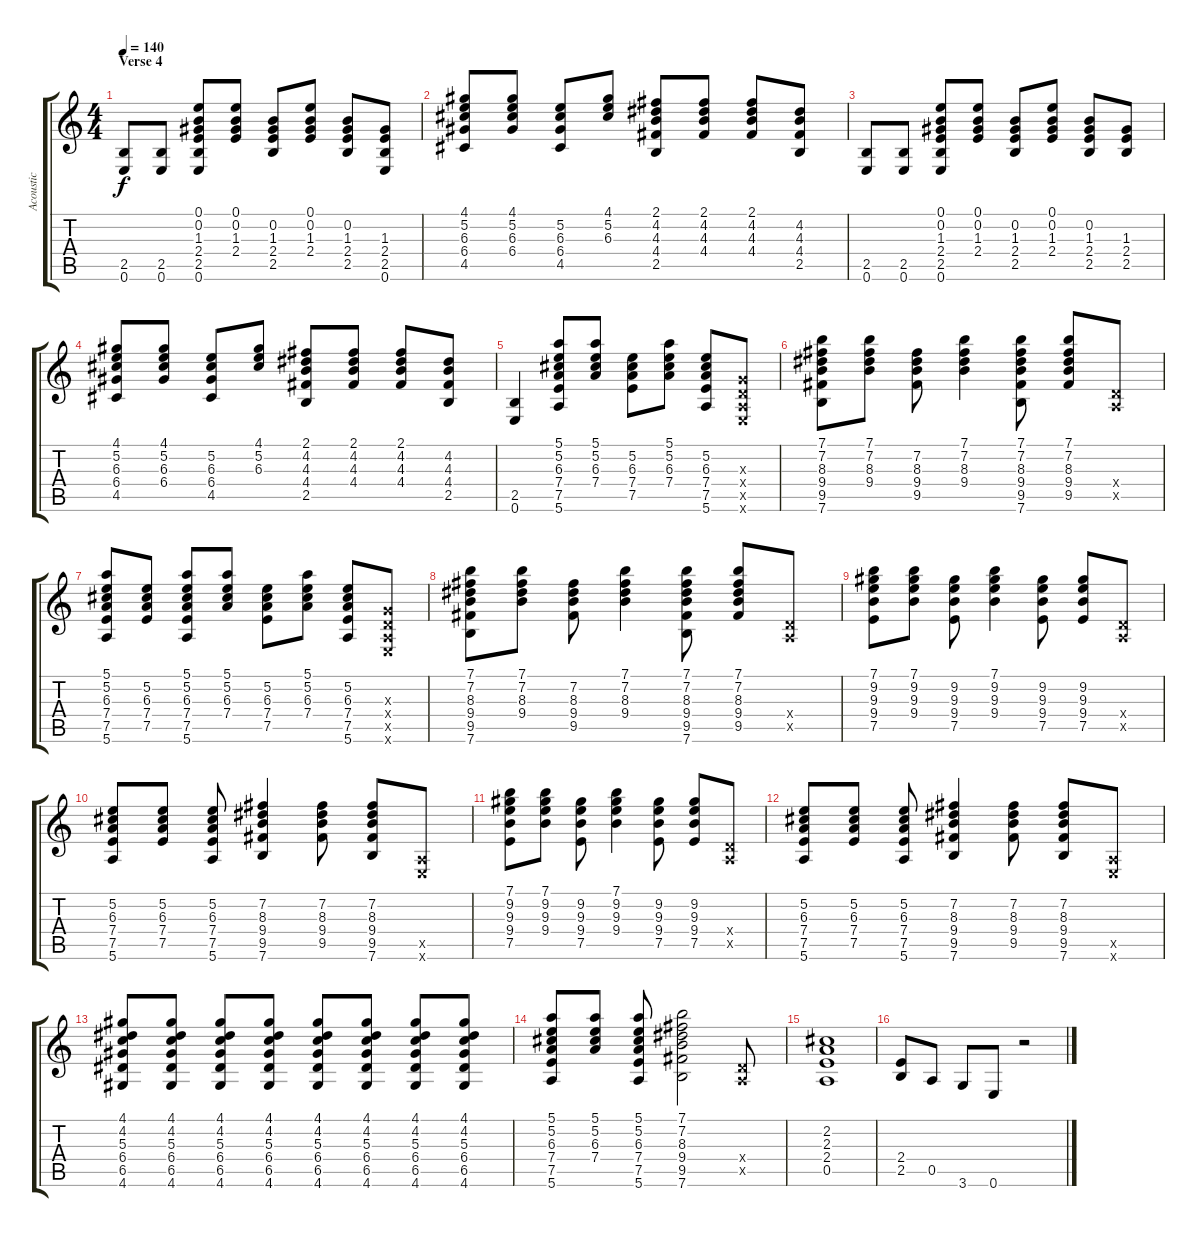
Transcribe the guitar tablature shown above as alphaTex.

\track ("Acoustic" "Acoustic") {instrument acousticguitarsteel}
\staff {score tabs}
\tuning (E4 B3 G3 D3 A2 E2) {hide}
\ts (4 4)
\section ("" "Verse 4")
\tempo 140
\clef g2
\ks c
(2.5 0.6).8{dy f} (2.5 0.6).8 (0.1 0.2 1.3 2.4 2.5 0.6).8 (0.1 0.2 1.3 2.4).8 (0.2 1.3 2.4 2.5).8 (0.1 0.2 1.3 2.4).8 (0.2 1.3 2.4 2.5).8 (1.3 2.4 2.5 0.6).8 |
(4.1 5.2 6.3 6.4 4.5).8 (4.1 5.2 6.3 6.4).8 (5.2 6.3 6.4 4.5).8 (4.1 5.2 6.3).8 (2.1 4.2 4.3 4.4 2.5).8 (2.1 4.2 4.3 4.4).8 (2.1 4.2 4.3 4.4).8 (4.2 4.3 4.4 2.5).8 |
(2.5 0.6).8 (2.5 0.6).8 (0.1 0.2 1.3 2.4 2.5 0.6).8 (0.1 0.2 1.3 2.4).8 (0.2 1.3 2.4 2.5).8 (0.1 0.2 1.3 2.4).8 (0.2 1.3 2.4 2.5).8 (1.3 2.4 2.5).8 |
(4.1 5.2 6.3 6.4 4.5).8 (4.1 5.2 6.3 6.4).8 (5.2 6.3 6.4 4.5).8 (4.1 5.2 6.3).8 (2.1 4.2 4.3 4.4 2.5).8 (2.1 4.2 4.3 4.4).8 (2.1 4.2 4.3 4.4).8 (4.2 4.3 4.4 2.5).8 |
(2.5 0.6).4 (5.1 5.2 6.3 7.4 7.5 5.6).8 (5.1 5.2 6.3 7.4).8 (5.2 6.3 7.4 7.5).8 (5.1 5.2 6.3 7.4).8 (5.2 6.3 7.4 7.5 5.6).8 (0.3{x} 0.4{x} 0.5{x} 0.6{x}).8 |
(7.1 7.2 8.3 9.4 9.5 7.6).8 (7.1 7.2 8.3 9.4).8 (7.2 8.3 9.4 9.5).8 (7.1 7.2 8.3 9.4).4 (7.1 7.2 8.3 9.4 9.5 7.6).8 (7.1 7.2 8.3 9.4 9.5).8 (0.4{x} 0.5{x}).8 |
(5.1 5.2 6.3 7.4 7.5 5.6).8 (5.2 6.3 7.4 7.5).8 (5.1 5.2 6.3 7.4 7.5 5.6).8 (5.1 5.2 6.3 7.4).8 (5.2 6.3 7.4 7.5).8 (5.1 5.2 6.3 7.4).8 (5.2 6.3 7.4 7.5 5.6).8 (0.3{x} 0.4{x} 0.5{x} 0.6{x}).8 |
(7.1 7.2 8.3 9.4 9.5 7.6).8 (7.1 7.2 8.3 9.4).8 (7.2 8.3 9.4 9.5).8 (7.1 7.2 8.3 9.4).4 (7.1 7.2 8.3 9.4 9.5 7.6).8 (7.1 7.2 8.3 9.4 9.5).8 (0.4{x} 0.5{x}).8 |
(7.1 9.2 9.3 9.4 7.5).8 (7.1 9.2 9.3 9.4).8 (9.2 9.3 9.4 7.5).8 (7.1 9.2 9.3 9.4).4 (9.2 9.3 9.4 7.5).8 (9.2 9.3 9.4 7.5).8 (0.4{x} 0.5{x}).8 |
(5.2 6.3 7.4 7.5 5.6).8 (5.2 6.3 7.4 7.5).8 (5.2 6.3 7.4 7.5 5.6).8 (7.2 8.3 9.4 9.5 7.6).4 (7.2 8.3 9.4 9.5).8 (7.2 8.3 9.4 9.5 7.6).8 (0.5{x} 0.6{x}).8 |
(7.1 9.2 9.3 9.4 7.5).8 (7.1 9.2 9.3 9.4).8 (9.2 9.3 9.4 7.5).8 (7.1 9.2 9.3 9.4).4 (9.2 9.3 9.4 7.5).8 (9.2 9.3 9.4 7.5).8 (0.4{x} 0.5{x}).8 |
(5.2 6.3 7.4 7.5 5.6).8 (5.2 6.3 7.4 7.5).8 (5.2 6.3 7.4 7.5 5.6).8 (7.2 8.3 9.4 9.5 7.6).4 (7.2 8.3 9.4 9.5).8 (7.2 8.3 9.4 9.5 7.6).8 (0.5{x} 0.6{x}).8 |
(4.1 4.2 5.3 6.4 6.5 4.6).8 (4.1 4.2 5.3 6.4 6.5 4.6).8 (4.1 4.2 5.3 6.4 6.5 4.6).8 (4.1 4.2 5.3 6.4 6.5 4.6).8 (4.1 4.2 5.3 6.4 6.5 4.6).8 (4.1 4.2 5.3 6.4 6.5 4.6).8 (4.1 4.2 5.3 6.4 6.5 4.6).8 (4.1 4.2 5.3 6.4 6.5 4.6).8 |
(5.1 5.2 6.3 7.4 7.5 5.6).8 (5.1 5.2 6.3 7.4).8 (5.1 5.2 6.3 7.4 7.5 5.6).8 (7.1 7.2 8.3 9.4 9.5 7.6).2 (0.4{x} 0.5{x}).8 |
(2.2 2.3 2.4 0.5).1 |
(2.4 2.5).8 0.5.8 3.6.8 0.6.8 r.2
